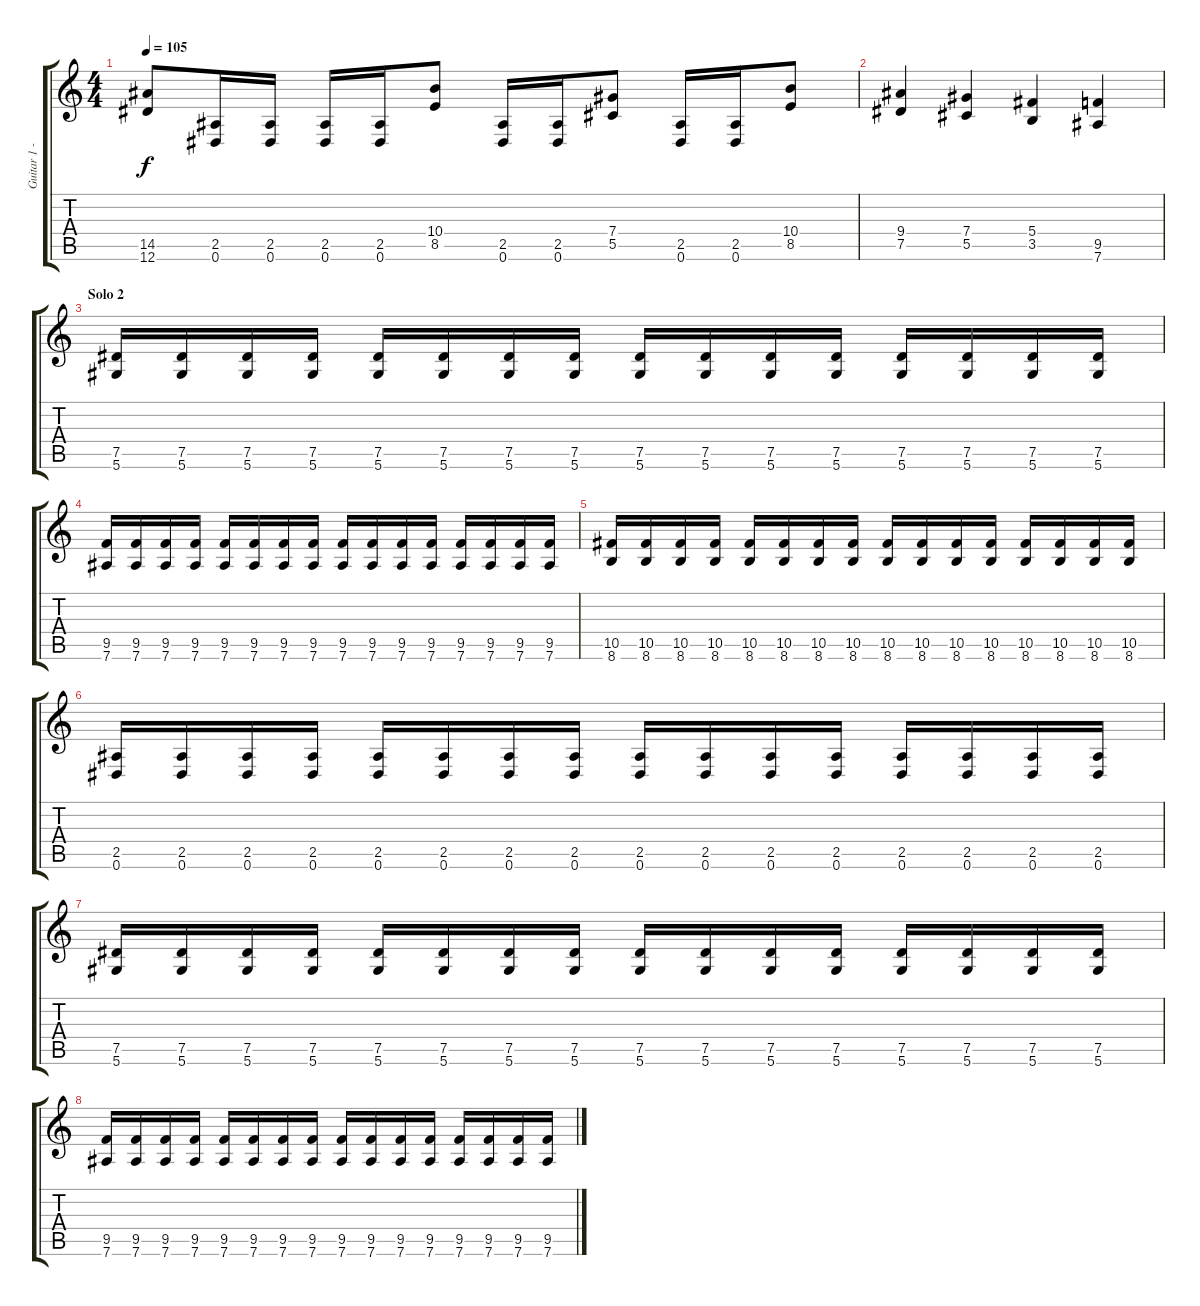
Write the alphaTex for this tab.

\track ("Guitar 1 - BG" "Guitar 1 -") {instrument overdrivenguitar}
\staff {score tabs}
\tuning (Eb4 Bb3 Gb3 Db3 Ab2 Eb2) {hide}
\ts (4 4)
\tempo 105
\clef g2
\ks c
(14.5 12.6).8{dy f} (2.5 0.6).16 (2.5 0.6).16 (2.5 0.6).16 (2.5 0.6).16 (10.4 8.5).8 (2.5 0.6).16 (2.5 0.6).16 (7.4 5.5).8 (2.5 0.6).16 (2.5 0.6).16 (10.4 8.5).8 |
(9.4 7.5).4 (7.4 5.5).4 (5.4 3.5).4 (9.5 7.6).4 |
\section ("" "Solo 2")
(7.5 5.6).16 (7.5 5.6).16 (7.5 5.6).16 (7.5 5.6).16 (7.5 5.6).16 (7.5 5.6).16 (7.5 5.6).16 (7.5 5.6).16 (7.5 5.6).16 (7.5 5.6).16 (7.5 5.6).16 (7.5 5.6).16 (7.5 5.6).16 (7.5 5.6).16 (7.5 5.6).16 (7.5 5.6).16 |
(9.5 7.6).16 (9.5 7.6).16 (9.5 7.6).16 (9.5 7.6).16 (9.5 7.6).16 (9.5 7.6).16 (9.5 7.6).16 (9.5 7.6).16 (9.5 7.6).16 (9.5 7.6).16 (9.5 7.6).16 (9.5 7.6).16 (9.5 7.6).16 (9.5 7.6).16 (9.5 7.6).16 (9.5 7.6).16 |
(10.5 8.6).16 (10.5 8.6).16 (10.5 8.6).16 (10.5 8.6).16 (10.5 8.6).16 (10.5 8.6).16 (10.5 8.6).16 (10.5 8.6).16 (10.5 8.6).16 (10.5 8.6).16 (10.5 8.6).16 (10.5 8.6).16 (10.5 8.6).16 (10.5 8.6).16 (10.5 8.6).16 (10.5 8.6).16 |
(2.5 0.6).16 (2.5 0.6).16 (2.5 0.6).16 (2.5 0.6).16 (2.5 0.6).16 (2.5 0.6).16 (2.5 0.6).16 (2.5 0.6).16 (2.5 0.6).16 (2.5 0.6).16 (2.5 0.6).16 (2.5 0.6).16 (2.5 0.6).16 (2.5 0.6).16 (2.5 0.6).16 (2.5 0.6).16 |
(7.5 5.6).16 (7.5 5.6).16 (7.5 5.6).16 (7.5 5.6).16 (7.5 5.6).16 (7.5 5.6).16 (7.5 5.6).16 (7.5 5.6).16 (7.5 5.6).16 (7.5 5.6).16 (7.5 5.6).16 (7.5 5.6).16 (7.5 5.6).16 (7.5 5.6).16 (7.5 5.6).16 (7.5 5.6).16 |
(9.5 7.6).16 (9.5 7.6).16 (9.5 7.6).16 (9.5 7.6).16 (9.5 7.6).16 (9.5 7.6).16 (9.5 7.6).16 (9.5 7.6).16 (9.5 7.6).16 (9.5 7.6).16 (9.5 7.6).16 (9.5 7.6).16 (9.5 7.6).16 (9.5 7.6).16 (9.5 7.6).16 (9.5 7.6).16
